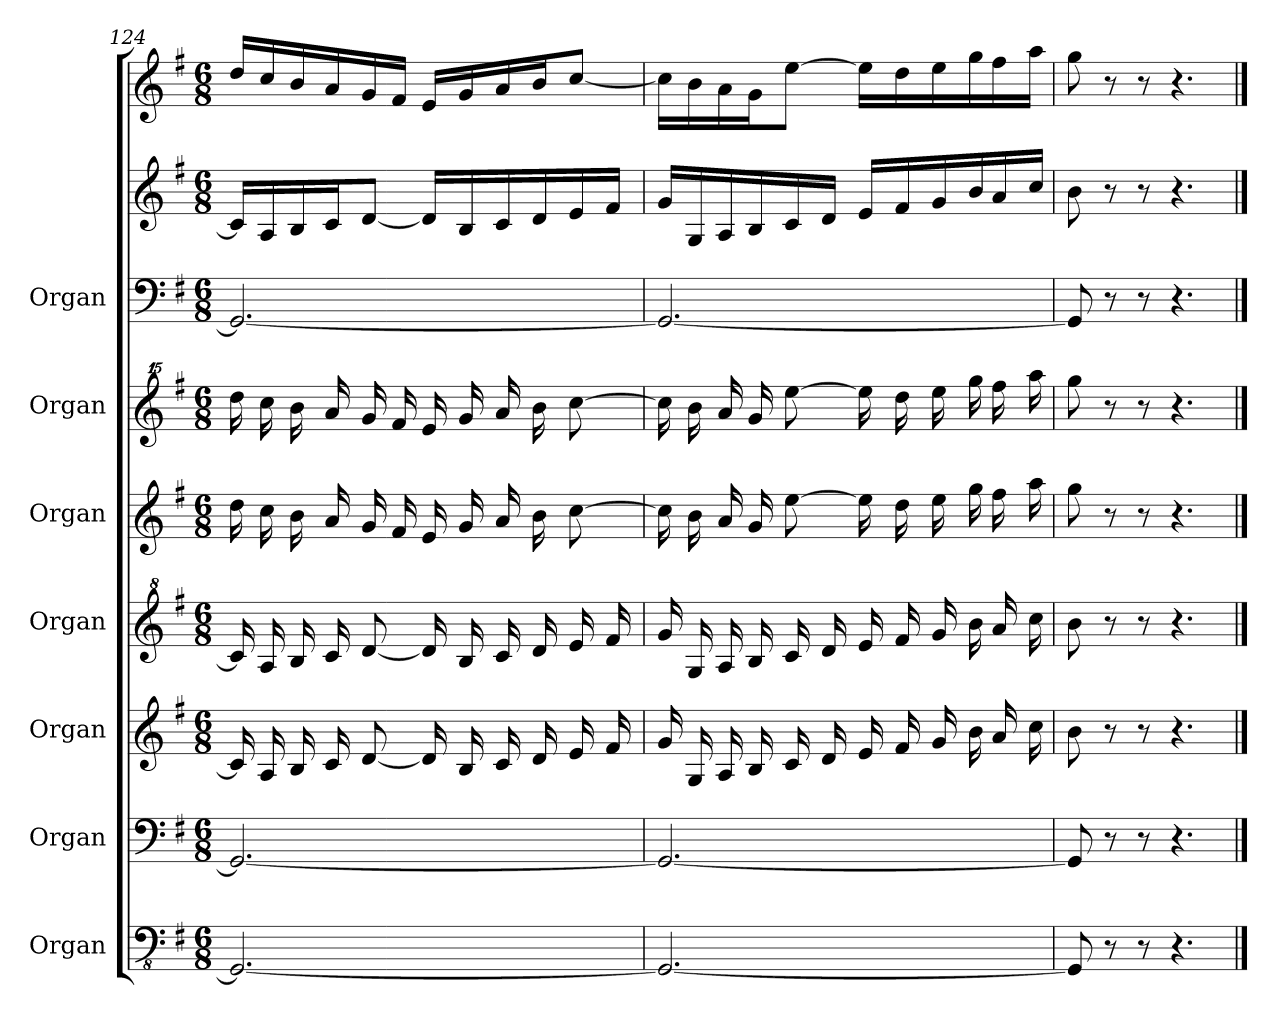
**kern	**kern	**kern	**kern	**kern	**kern	**kern	**kern	**kern
*part7	*part6	*part5	*part4	*part3	*part2	*part1	*part1	*part1
*staff9	*staff8	*staff7	*staff6	*staff5	*staff4	*staff3	*staff2	*staff1
*I"Organ	*I"Organ	*I"Organ	*I"Organ	*I"Organ	*I"Organ	*I"Organ	*	*
*I'Org.	*I'Org.	*I'Org.	*I'Org.	*I'Org.	*I'Org.	*	*	*
*clefFv4	*clefF4	*clefG2	*clefG^2	*clefG2	*clefG^^2	*clefF4	*clefG2	*clefG2
*k[f#]	*k[f#]	*k[f#]	*k[f#]	*k[f#]	*k[f#]	*k[f#]	*k[f#]	*k[f#]
*M6/8	*M6/8	*M6/8	*M6/8	*M6/8	*M6/8	*M6/8	*M6/8	*M6/8
=124	=124	=124	=124	=124	=124	=124	=124	=124
2.GGG/_	2.GG/_	16c/]	16cc/]	16dd\	16dddd\	2.GG/_	16c/LL]	16dd/LL
.	.	16A/	16a/	16cc\	16cccc\	.	16A/	16cc/
.	.	16B/	16b/	16b\	16bbb\	.	16B/	16b/
.	.	16c/	16cc/	16a/	16aaa/	.	16c/J	16a/
.	.	[8d/	[8dd/	16g/	16ggg/	.	[8d/J	16g/
.	.	.	.	16f#/	16fff#/	.	.	16f#/JJ
.	.	16d/]	16dd/]	16e/	16eee/	.	16d/LL]	16e/LL
.	.	16B/	16b/	16g/	16ggg/	.	16B/	16g/
.	.	16c/	16cc/	16a/	16aaa/	.	16c/	16a/
.	.	16d/	16dd/	16b\	16bbb\	.	16d/	16b/J
.	.	16e/	16ee/	[8cc\	[8cccc\	.	16e/	[8cc/J
.	.	16f#/	16ff#/	.	.	.	16f#/JJ	.
!!LO:PB:g=z
=125	=125	=125	=125	=125	=125	=125	=125	=125
2.GGG/_	2.GG/_	16g/	16gg/	16cc\]	16cccc\]	2.GG/_	16g/LL	16cc\LL]
.	.	16G/	16g/	16b\	16bbb\	.	16G/	16b\
.	.	16A/	16a/	16a/	16aaa/	.	16A/	16a\
.	.	16B/	16b/	16g/	16ggg/	.	16B/	16g\J
.	.	16c/	16cc/	[8ee\	[8eeee\	.	16c/	[8ee\J
.	.	16d/	16dd/	.	.	.	16d/JJ	.
*	*	*	*	*	*	*	*	*MM71
.	.	16e/	16ee/	16ee\]	16eeee\]	.	16e/LL	16ee\LL]
*	*	*	*	*	*	*	*	*MM67
.	.	16f#/	16ff#/	16dd\	16dddd\	.	16f#/	16dd\
*	*	*	*	*	*	*	*	*MM62
.	.	16g/	16gg/	16ee\	16eeee\	.	16g/	16ee\
*	*	*	*	*	*	*	*	*MM56
.	.	16b\	16bb\	16gg\	16gggg\	.	16b/	16gg\
*	*	*	*	*	*	*	*	*MM48
.	.	16a/	16aa/	16ff#\	16ffff#\	.	16a/	16ff#\
*	*	*	*	*	*	*	*	*MM41
.	.	16cc\	16ccc\	16aa\	16aaaa\	.	16cc/JJ	16aa\JJ
=126	=126	=126	=126	=126	=126	=126	=126	=126
*	*	*	*	*	*	*	*	*MM19
8GGG/]	8GG/]	8b\	8bb\	8gg\	8gggg\	8GG/]	8b\	8gg\
8r	8r	8r	8r	8r	8r	8r	8r	8r
8r	8r	8r	8r	8r	8r	8r	8r	8r
4.r	4.r	4.r	4.r	4.r	4.r	4.r	4.r	4.r
==	==	==	==	==	==	==	==	==
*-	*-	*-	*-	*-	*-	*-	*-	*-
